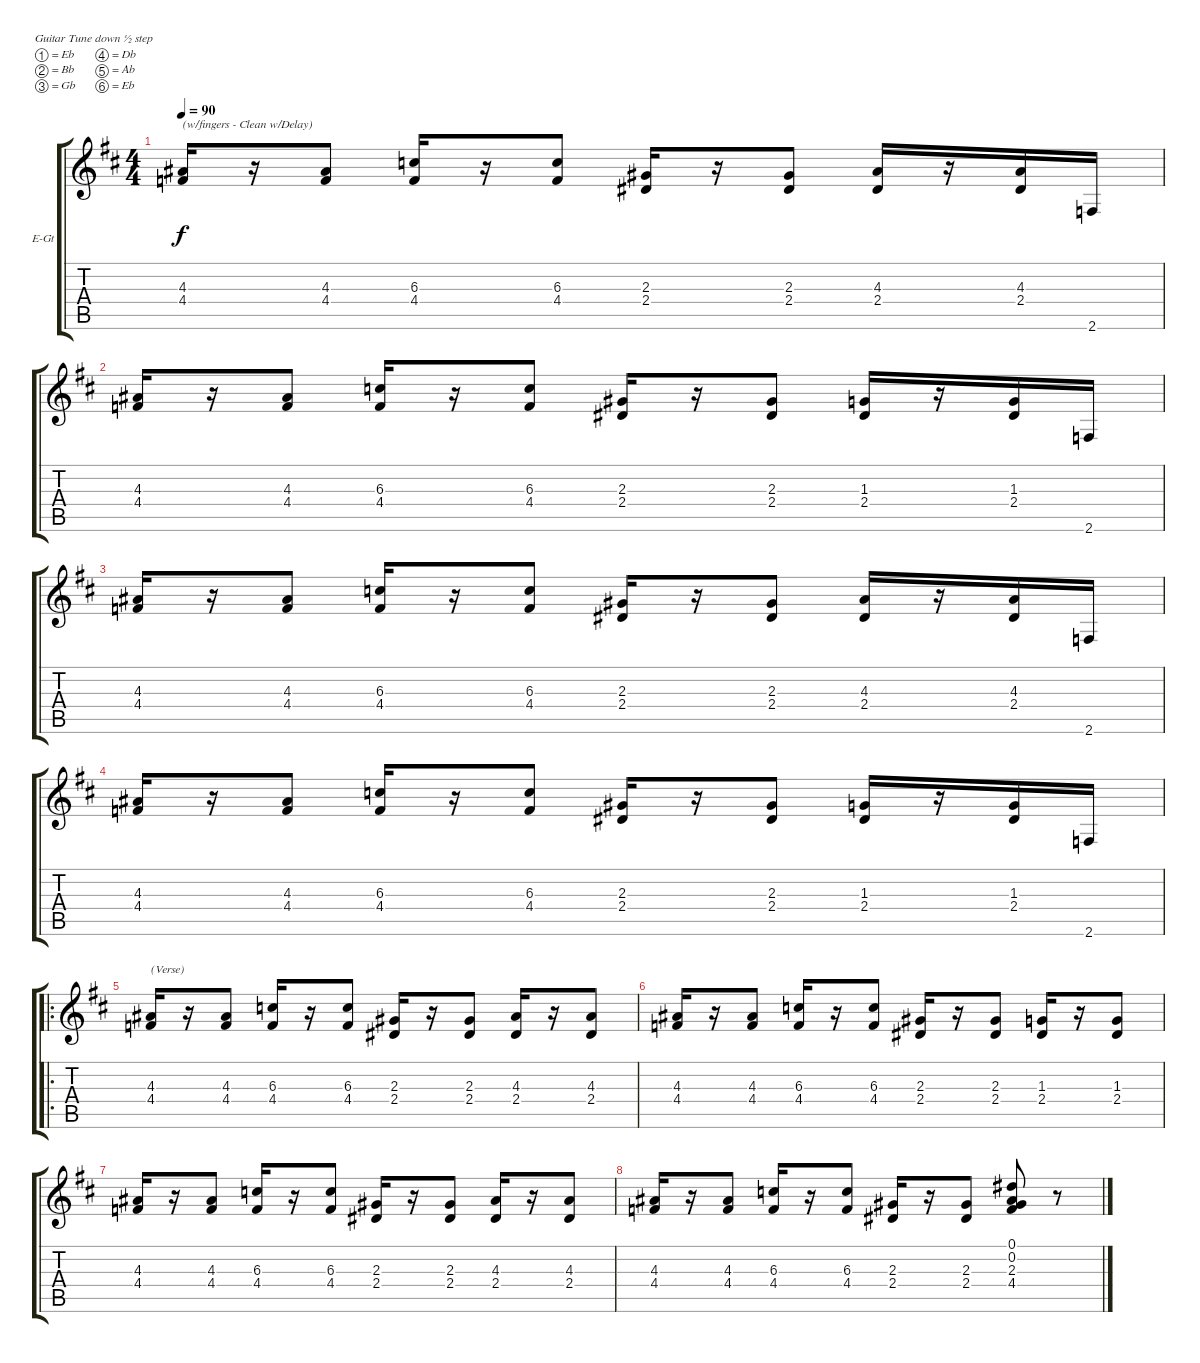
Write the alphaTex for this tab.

\defaultSystemsLayout 4
\bracketExtendMode groupsimilarinstruments
\firstSystemTrackNameOrientation horizontal
\otherSystemsTrackNameOrientation horizontal
\track ("Electric Guitar" "E-Gt") {instrument electricguitarclean}
\staff {score tabs}
\tuning (Eb4 Bb3 Gb3 Db3 Ab2 Eb2)
\ts (4 4)
\tempo 90
\clef g2
\ks bminor
(4.3 4.4).16{txt "(w/fingers - Clean w/Delay)" dy f instrument electricguitarclean} r.16 (4.3 4.4).8 (6.3 4.4).16 r.16 (6.3 4.4).8 (2.3 2.4).16 r.16 (2.3 2.4).8 (4.3 2.4).16 r.16 (4.3 2.4).16 2.6.16 |
(4.3 4.4).16 r.16 (4.3 4.4).8 (6.3 4.4).16 r.16 (6.3 4.4).8 (2.3 2.4).16 r.16 (2.3 2.4).8 (1.3 2.4).16 r.16 (1.3 2.4).16 2.6.16 |
(4.3 4.4).16 r.16 (4.3 4.4).8 (6.3 4.4).16 r.16 (6.3 4.4).8 (2.3 2.4).16 r.16 (2.3 2.4).8 (4.3 2.4).16 r.16 (4.3 2.4).16 2.6.16 |
(4.3 4.4).16 r.16 (4.3 4.4).8 (6.3 4.4).16 r.16 (6.3 4.4).8 (2.3 2.4).16 r.16 (2.3 2.4).8 (1.3 2.4).16 r.16 (1.3 2.4).16 2.6.16 |
\ro
(4.3 4.4).16{txt "(Verse)"} r.16 (4.3 4.4).8 (6.3 4.4).16 r.16 (6.3 4.4).8 (2.3 2.4).16 r.16 (2.3 2.4).8 (4.3 2.4).16 r.16 (4.3 2.4).8 |
(4.3 4.4).16 r.16 (4.3 4.4).8 (6.3 4.4).16 r.16 (6.3 4.4).8 (2.3 2.4).16 r.16 (2.3 2.4).8 (1.3 2.4).16 r.16 (1.3 2.4).8 |
(4.3 4.4).16 r.16 (4.3 4.4).8 (6.3 4.4).16 r.16 (6.3 4.4).8 (2.3 2.4).16 r.16 (2.3 2.4).8 (4.3 2.4).16 r.16 (4.3 2.4).8 |
(4.3 4.4).16 r.16 (4.3 4.4).8 (6.3 4.4).16 r.16 (6.3 4.4).8 (2.3 2.4).16 r.16 (2.3 2.4).8 (0.1 0.2 2.3 4.4).8 r.8
